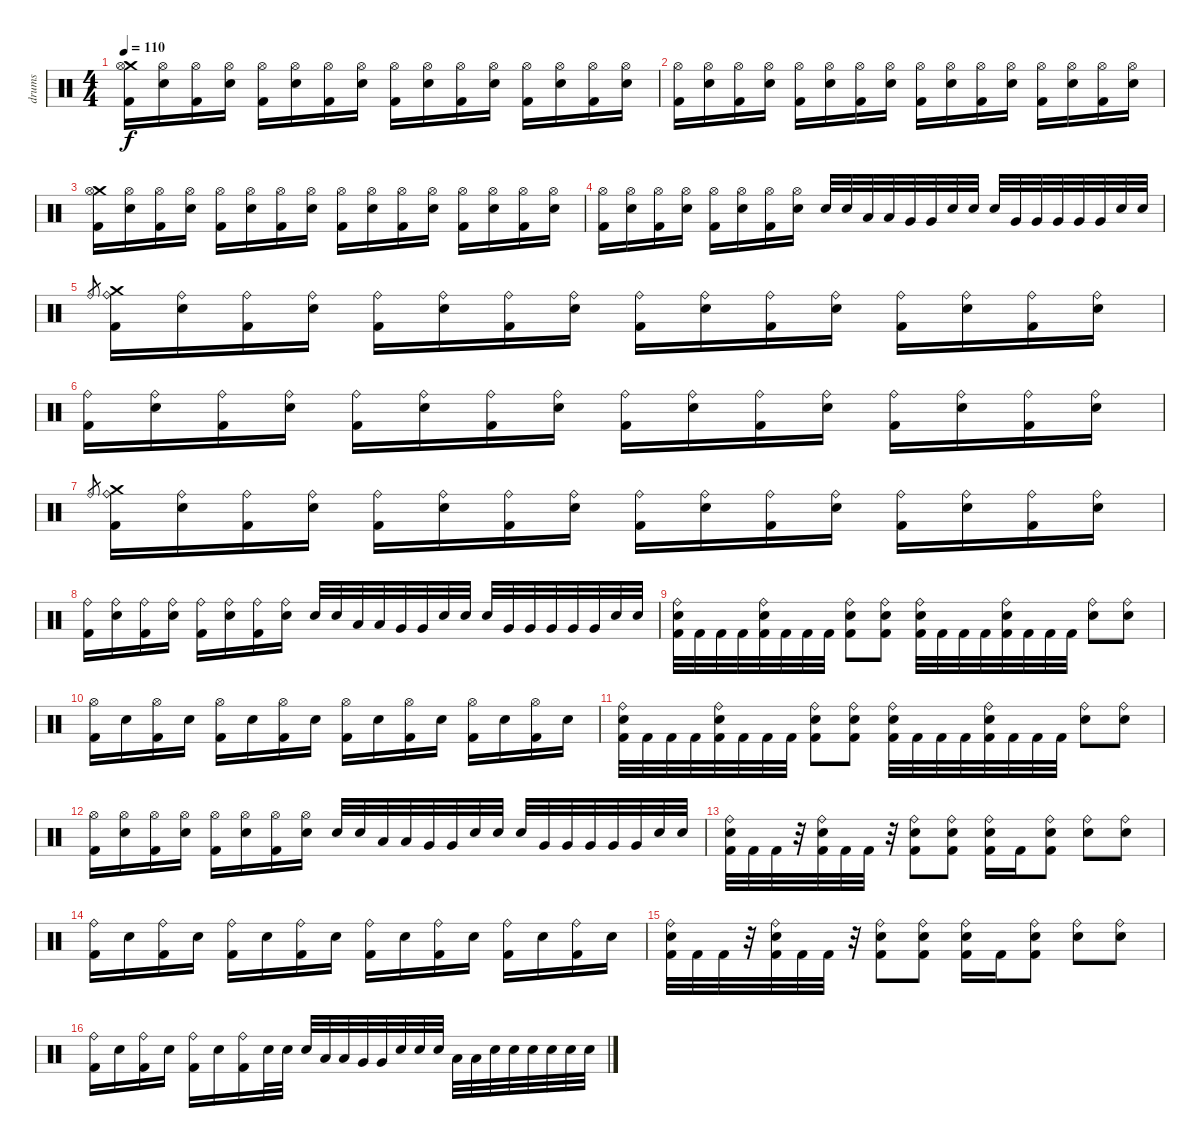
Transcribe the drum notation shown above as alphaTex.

\track ("drums" "drums") {instrument percussion}
\staff {score}
\articulation defaults
\ts (4 4)
\tempo 110
\clef neutral
\ks c
("Crash medium (hit)" "Hi-Hat (open)" "Kick (hit) 2").16{dy f} ("Hi-Hat (open)" "Electric Snare (hit)").16 ("Hi-Hat (open)" "Kick (hit) 2").16 ("Hi-Hat (open)" "Electric Snare (hit)").16 ("Hi-Hat (open)" "Kick (hit) 2").16 ("Hi-Hat (open)" "Electric Snare (hit)").16 ("Hi-Hat (open)" "Kick (hit) 2").16 ("Hi-Hat (open)" "Electric Snare (hit)").16 ("Hi-Hat (open)" "Kick (hit) 2").16 ("Hi-Hat (open)" "Electric Snare (hit)").16 ("Hi-Hat (open)" "Kick (hit) 2").16 ("Hi-Hat (open)" "Electric Snare (hit)").16 ("Hi-Hat (open)" "Kick (hit) 2").16 ("Hi-Hat (open)" "Electric Snare (hit)").16 ("Hi-Hat (open)" "Kick (hit) 2").16 ("Hi-Hat (open)" "Electric Snare (hit)").16 |
("Hi-Hat (open)" "Kick (hit) 2").16 ("Hi-Hat (open)" "Electric Snare (hit)").16 ("Hi-Hat (open)" "Kick (hit) 2").16 ("Hi-Hat (open)" "Electric Snare (hit)").16 ("Hi-Hat (open)" "Kick (hit) 2").16 ("Hi-Hat (open)" "Electric Snare (hit)").16 ("Hi-Hat (open)" "Kick (hit) 2").16 ("Hi-Hat (open)" "Electric Snare (hit)").16 ("Hi-Hat (open)" "Kick (hit) 2").16 ("Hi-Hat (open)" "Electric Snare (hit)").16 ("Hi-Hat (open)" "Kick (hit) 2").16 ("Hi-Hat (open)" "Electric Snare (hit)").16 ("Hi-Hat (open)" "Kick (hit) 2").16 ("Hi-Hat (open)" "Electric Snare (hit)").16 ("Hi-Hat (open)" "Kick (hit) 2").16 ("Hi-Hat (open)" "Electric Snare (hit)").16 |
("Crash medium (hit)" "Hi-Hat (open)" "Kick (hit) 2").16 ("Hi-Hat (open)" "Electric Snare (hit)").16 ("Hi-Hat (open)" "Kick (hit) 2").16 ("Hi-Hat (open)" "Electric Snare (hit)").16 ("Hi-Hat (open)" "Kick (hit) 2").16 ("Hi-Hat (open)" "Electric Snare (hit)").16 ("Hi-Hat (open)" "Kick (hit) 2").16 ("Hi-Hat (open)" "Electric Snare (hit)").16 ("Hi-Hat (open)" "Kick (hit) 2").16 ("Hi-Hat (open)" "Electric Snare (hit)").16 ("Hi-Hat (open)" "Kick (hit) 2").16 ("Hi-Hat (open)" "Electric Snare (hit)").16 ("Hi-Hat (open)" "Kick (hit) 2").16 ("Hi-Hat (open)" "Electric Snare (hit)").16 ("Hi-Hat (open)" "Kick (hit) 2").16 ("Hi-Hat (open)" "Electric Snare (hit)").16 |
("Hi-Hat (open)" "Kick (hit) 2").16 ("Hi-Hat (open)" "Electric Snare (hit)").16 ("Hi-Hat (open)" "Kick (hit) 2").16 ("Hi-Hat (open)" "Electric Snare (hit)").16 ("Hi-Hat (open)" "Kick (hit) 2").16 ("Hi-Hat (open)" "Electric Snare (hit)").16 ("Hi-Hat (open)" "Kick (hit) 2").16 ("Hi-Hat (open)" "Electric Snare (hit)").16 "Electric Snare (hit)".32 "Electric Snare (hit)".32 "Low Tom (hit)".32 "Low Tom (hit)".32 "Very Low Tom (hit)".32 "Very Low Tom (hit)".32 "Electric Snare (hit)".32 "Electric Snare (hit)".32 "Electric Snare (hit)".32 "Very Low Tom (hit)".32 "Very Low Tom (hit)".32 "Very Low Tom (hit)".32 "Very Low Tom (hit)".32 "Very Low Tom (hit)".32 "Electric Snare (hit)".32 "Electric Snare (hit)".32 |
"Ride (bell)".8{gr} ("Crash medium (hit)" "Ride (bell)" "Kick (hit) 2").16 ("Ride (bell)" "Electric Snare (hit)").16 ("Ride (bell)" "Kick (hit) 2").16 ("Ride (bell)" "Electric Snare (hit)").16 ("Ride (bell)" "Kick (hit) 2").16 ("Ride (bell)" "Electric Snare (hit)").16 ("Ride (bell)" "Kick (hit) 2").16 ("Ride (bell)" "Electric Snare (hit)").16 ("Ride (bell)" "Kick (hit) 2").16 ("Ride (bell)" "Electric Snare (hit)").16 ("Ride (bell)" "Kick (hit) 2").16 ("Ride (bell)" "Electric Snare (hit)").16 ("Ride (bell)" "Kick (hit) 2").16 ("Ride (bell)" "Electric Snare (hit)").16 ("Ride (bell)" "Kick (hit) 2").16 ("Ride (bell)" "Electric Snare (hit)").16 |
("Ride (bell)" "Kick (hit) 2").16 ("Ride (bell)" "Electric Snare (hit)").16 ("Ride (bell)" "Kick (hit) 2").16 ("Ride (bell)" "Electric Snare (hit)").16 ("Ride (bell)" "Kick (hit) 2").16 ("Ride (bell)" "Electric Snare (hit)").16 ("Ride (bell)" "Kick (hit) 2").16 ("Ride (bell)" "Electric Snare (hit)").16 ("Ride (bell)" "Kick (hit) 2").16 ("Ride (bell)" "Electric Snare (hit)").16 ("Ride (bell)" "Kick (hit) 2").16 ("Ride (bell)" "Electric Snare (hit)").16 ("Ride (bell)" "Kick (hit) 2").16 ("Ride (bell)" "Electric Snare (hit)").16 ("Ride (bell)" "Kick (hit) 2").16 ("Ride (bell)" "Electric Snare (hit)").16 |
"Ride (bell)".8{gr} ("Crash medium (hit)" "Ride (bell)" "Kick (hit) 2").16 ("Ride (bell)" "Electric Snare (hit)").16 ("Ride (bell)" "Kick (hit) 2").16 ("Ride (bell)" "Electric Snare (hit)").16 ("Ride (bell)" "Kick (hit) 2").16 ("Ride (bell)" "Electric Snare (hit)").16 ("Ride (bell)" "Kick (hit) 2").16 ("Ride (bell)" "Electric Snare (hit)").16 ("Ride (bell)" "Kick (hit) 2").16 ("Ride (bell)" "Electric Snare (hit)").16 ("Ride (bell)" "Kick (hit) 2").16 ("Ride (bell)" "Electric Snare (hit)").16 ("Ride (bell)" "Kick (hit) 2").16 ("Ride (bell)" "Electric Snare (hit)").16 ("Ride (bell)" "Kick (hit) 2").16 ("Ride (bell)" "Electric Snare (hit)").16 |
("Ride (bell)" "Kick (hit) 2").16 ("Ride (bell)" "Electric Snare (hit)").16 ("Ride (bell)" "Kick (hit) 2").16 ("Ride (bell)" "Electric Snare (hit)").16 ("Ride (bell)" "Kick (hit) 2").16 ("Ride (bell)" "Electric Snare (hit)").16 ("Ride (bell)" "Kick (hit) 2").16 ("Ride (bell)" "Electric Snare (hit)").16 "Electric Snare (hit)".32 "Electric Snare (hit)".32 "Low Tom (hit)".32 "Low Tom (hit)".32 "Very Low Tom (hit)".32 "Very Low Tom (hit)".32 "Electric Snare (hit)".32 "Electric Snare (hit)".32 "Electric Snare (hit)".32 "Very Low Tom (hit)".32 "Very Low Tom (hit)".32 "Very Low Tom (hit)".32 "Very Low Tom (hit)".32 "Very Low Tom (hit)".32 "Electric Snare (hit)".32 "Electric Snare (hit)".32 |
("Ride (bell)" "Electric Snare (hit)" "Kick (hit) 2").32 "Kick (hit) 2".32 "Kick (hit) 2".32 "Kick (hit) 2".32 ("Ride (bell)" "Electric Snare (hit)" "Kick (hit) 2").32 "Kick (hit) 2".32 "Kick (hit) 2".32 "Kick (hit) 2".32 ("Ride (bell)" "Electric Snare (hit)" "Kick (hit) 2").8 ("Ride (bell)" "Electric Snare (hit)" "Kick (hit) 2").8 ("Ride (bell)" "Electric Snare (hit)" "Kick (hit) 2").32 "Kick (hit) 2".32 "Kick (hit) 2".32 "Kick (hit) 2".32 ("Ride (bell)" "Electric Snare (hit)" "Kick (hit) 2").32 "Kick (hit) 2".32 "Kick (hit) 2".32 "Kick (hit) 2".32 ("Ride (bell)" "Electric Snare (hit)").8 ("Ride (bell)" "Electric Snare (hit)").8 |
("Hi-Hat (open)" "Kick (hit) 2").16 "Electric Snare (hit)".16 ("Hi-Hat (open)" "Kick (hit) 2").16 "Electric Snare (hit)".16 ("Hi-Hat (open)" "Kick (hit) 2").16 "Electric Snare (hit)".16 ("Hi-Hat (open)" "Kick (hit) 2").16 "Electric Snare (hit)".16 ("Hi-Hat (open)" "Kick (hit) 2").16 "Electric Snare (hit)".16 ("Hi-Hat (open)" "Kick (hit) 2").16 "Electric Snare (hit)".16 ("Hi-Hat (open)" "Kick (hit) 2").16 "Electric Snare (hit)".16 ("Hi-Hat (open)" "Kick (hit) 2").16 "Electric Snare (hit)".16 |
("Ride (bell)" "Electric Snare (hit)" "Kick (hit) 2").32 "Kick (hit) 2".32 "Kick (hit) 2".32 "Kick (hit) 2".32 ("Ride (bell)" "Electric Snare (hit)" "Kick (hit) 2").32 "Kick (hit) 2".32 "Kick (hit) 2".32 "Kick (hit) 2".32 ("Ride (bell)" "Electric Snare (hit)" "Kick (hit) 2").8 ("Ride (bell)" "Electric Snare (hit)" "Kick (hit) 2").8 ("Ride (bell)" "Electric Snare (hit)" "Kick (hit) 2").32 "Kick (hit) 2".32 "Kick (hit) 2".32 "Kick (hit) 2".32 ("Ride (bell)" "Electric Snare (hit)" "Kick (hit) 2").32 "Kick (hit) 2".32 "Kick (hit) 2".32 "Kick (hit) 2".32 ("Ride (bell)" "Electric Snare (hit)").8 ("Ride (bell)" "Electric Snare (hit)").8 |
("Hi-Hat (open)" "Kick (hit) 2").16 ("Hi-Hat (open)" "Electric Snare (hit)").16 ("Hi-Hat (open)" "Kick (hit) 2").16 ("Hi-Hat (open)" "Electric Snare (hit)").16 ("Hi-Hat (open)" "Kick (hit) 2").16 ("Hi-Hat (open)" "Electric Snare (hit)").16 ("Hi-Hat (open)" "Kick (hit) 2").16 ("Hi-Hat (open)" "Electric Snare (hit)").16 "Electric Snare (hit)".32 "Electric Snare (hit)".32 "Low Tom (hit)".32 "Low Tom (hit)".32 "Very Low Tom (hit)".32 "Very Low Tom (hit)".32 "Electric Snare (hit)".32 "Electric Snare (hit)".32 "Electric Snare (hit)".32 "Very Low Tom (hit)".32 "Very Low Tom (hit)".32 "Very Low Tom (hit)".32 "Very Low Tom (hit)".32 "Very Low Tom (hit)".32 "Electric Snare (hit)".32 "Electric Snare (hit)".32 |
("Ride (bell)" "Electric Snare (hit)" "Kick (hit) 2").32 "Kick (hit) 2".32 "Kick (hit) 2".32 r.32 ("Ride (bell)" "Electric Snare (hit)" "Kick (hit) 2").32 "Kick (hit) 2".32 "Kick (hit) 2".32 r.32 ("Ride (bell)" "Electric Snare (hit)" "Kick (hit) 2").8 ("Ride (bell)" "Electric Snare (hit)" "Kick (hit) 2").8 ("Ride (bell)" "Electric Snare (hit)" "Kick (hit) 2").16 "Kick (hit) 2".16 ("Ride (bell)" "Electric Snare (hit)" "Kick (hit) 2").8 ("Ride (bell)" "Electric Snare (hit)").8 ("Ride (bell)" "Electric Snare (hit)").8 |
("Ride (bell)" "Kick (hit) 2").16 "Electric Snare (hit)".16 ("Ride (bell)" "Kick (hit) 2").16 "Electric Snare (hit)".16 ("Ride (bell)" "Kick (hit) 2").16 "Electric Snare (hit)".16 ("Ride (bell)" "Kick (hit) 2").16 "Electric Snare (hit)".16 ("Ride (bell)" "Kick (hit) 2").16 "Electric Snare (hit)".16 ("Ride (bell)" "Kick (hit) 2").16 "Electric Snare (hit)".16 ("Ride (bell)" "Kick (hit) 2").16 "Electric Snare (hit)".16 ("Ride (bell)" "Kick (hit) 2").16 "Electric Snare (hit)".16 |
("Ride (bell)" "Electric Snare (hit)" "Kick (hit) 2").32 "Kick (hit) 2".32 "Kick (hit) 2".32 r.32 ("Ride (bell)" "Electric Snare (hit)" "Kick (hit) 2").32 "Kick (hit) 2".32 "Kick (hit) 2".32 r.32 ("Ride (bell)" "Electric Snare (hit)" "Kick (hit) 2").8 ("Ride (bell)" "Electric Snare (hit)" "Kick (hit) 2").8 ("Ride (bell)" "Electric Snare (hit)" "Kick (hit) 2").16 "Kick (hit) 2".16 ("Ride (bell)" "Electric Snare (hit)" "Kick (hit) 2").8 ("Ride (bell)" "Electric Snare (hit)").8 ("Ride (bell)" "Electric Snare (hit)").8 |
("Ride (bell)" "Kick (hit) 2").16 "Electric Snare (hit)".16 ("Ride (bell)" "Kick (hit) 2").16 "Electric Snare (hit)".16 ("Ride (bell)" "Kick (hit) 2").16 "Electric Snare (hit)".16 ("Ride (bell)" "Kick (hit) 2").16 "Electric Snare (hit)".32 "Electric Snare (hit)".32 "Electric Snare (hit)".32 "Low Tom (hit)".32 "Low Tom (hit)".32 "Very Low Tom (hit)".32 "Very Low Tom (hit)".32 "Electric Snare (hit)".32 "Electric Snare (hit)".32 "Electric Snare (hit)".32 "Low Floor Tom (hit)".32 "Low Floor Tom (hit)".32 "Electric Snare (hit)".32 "Electric Snare (hit)".32 "Electric Snare (hit)".32 "Electric Snare (hit)".32 "Electric Snare (hit)".32 "Electric Snare (hit)".32
